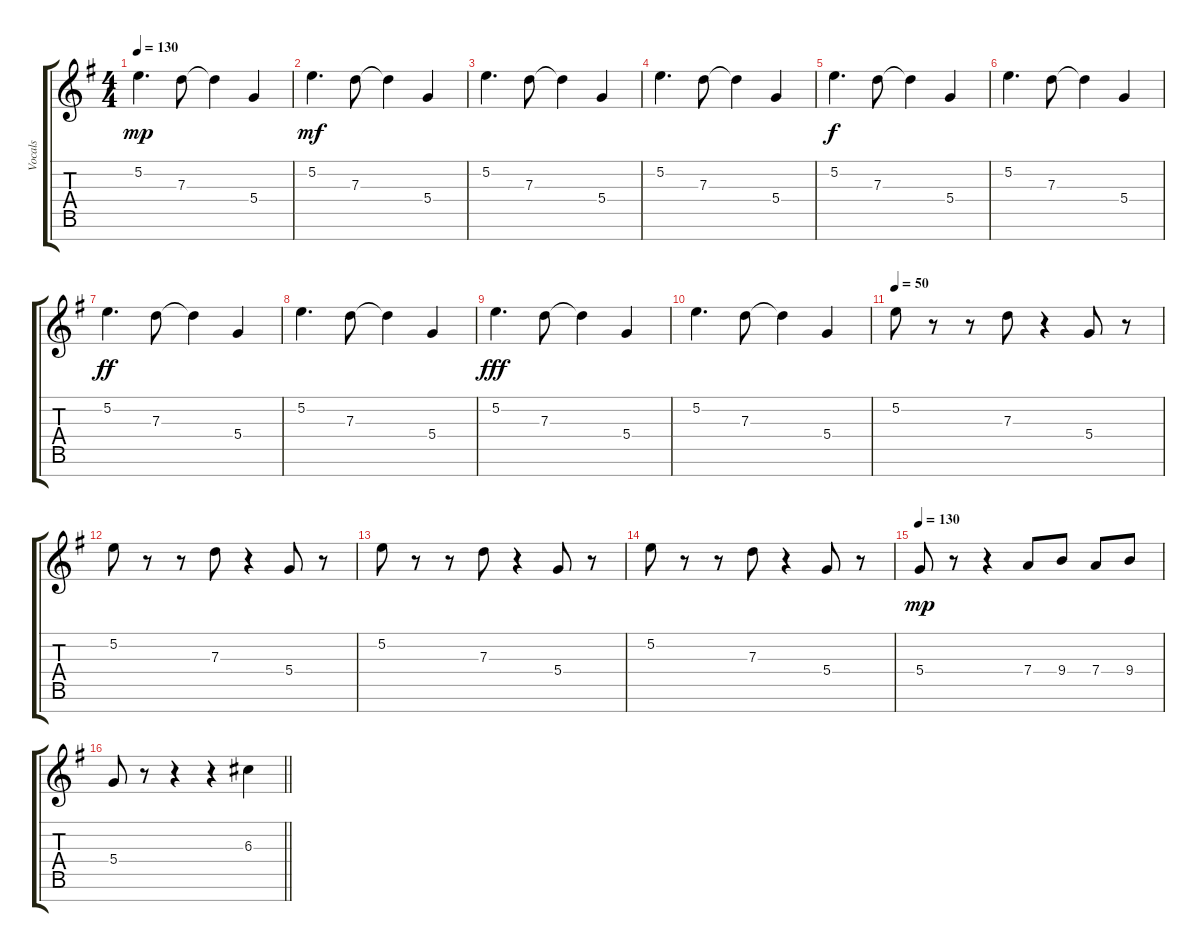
\track ("Vocals" "Vocals") {instrument flute}
\staff {score tabs}
\tuning (E5 B4 G4 D4 A3 E3 B2) {hide}
\ts (4 4)
\tempo 130
\clef g2
\ks g
5.2.4{d dy mp} 7.3.8 7.3{t}.4 5.4.4 |
5.2.4{d dy mf} 7.3.8 7.3{t}.4 5.4.4 |
5.2.4{d} 7.3.8 7.3{t}.4 5.4.4 |
5.2.4{d} 7.3.8 7.3{t}.4 5.4.4 |
5.2.4{d dy f} 7.3.8 7.3{t}.4 5.4.4 |
5.2.4{d} 7.3.8 7.3{t}.4 5.4.4 |
5.2.4{d dy ff} 7.3.8 7.3{t}.4 5.4.4 |
5.2.4{d} 7.3.8 7.3{t}.4 5.4.4 |
5.2.4{d dy fff} 7.3.8 7.3{t}.4 5.4.4 |
5.2.4{d} 7.3.8 7.3{t}.4 5.4.4 |
\tempo 50
5.2.8 r.8 r.8 7.3.8 r.4 5.4.8 r.8 |
5.2.8 r.8 r.8 7.3.8 r.4 5.4.8 r.8 |
5.2.8 r.8 r.8 7.3.8 r.4 5.4.8 r.8 |
5.2.8 r.8 r.8 7.3.8 r.4 5.4.8 r.8 |
\tempo 130
5.4.8{dy mp} r.8 r.4 7.4.8 9.4.8 7.4.8 9.4.8 |
\barLineRight lightlight
5.4.8 r.8 r.4 r.4 6.3{ss}.4
